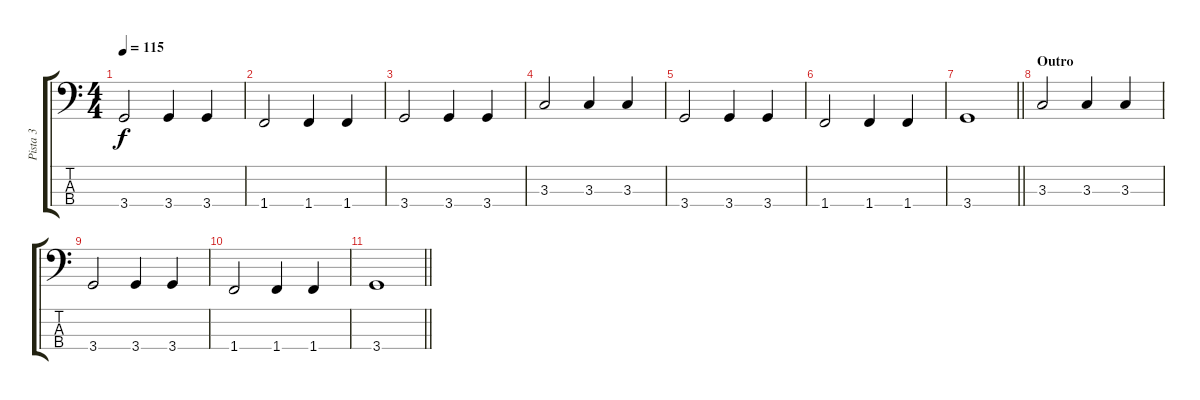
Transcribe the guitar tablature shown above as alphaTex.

\track ("Pista 3" "Pista 3") {instrument electricbassfinger}
\staff {score tabs}
\tuning (G2 D2 A1 E1) {hide}
\ts (4 4)
\tempo 115
\clef f4
\ks c
3.4.2{dy f} 3.4.4 3.4.4 |
1.4.2 1.4.4 1.4.4 |
3.4.2 3.4.4 3.4.4 |
3.3.2 3.3.4 3.3.4 |
3.4.2 3.4.4 3.4.4 |
1.4.2 1.4.4 1.4.4 |
\barLineRight lightlight
3.4.1 |
\section ("" "Outro")
3.3.2 3.3.4 3.3.4 |
3.4.2 3.4.4 3.4.4 |
1.4.2 1.4.4 1.4.4 |
\barLineRight lightlight
3.4.1
